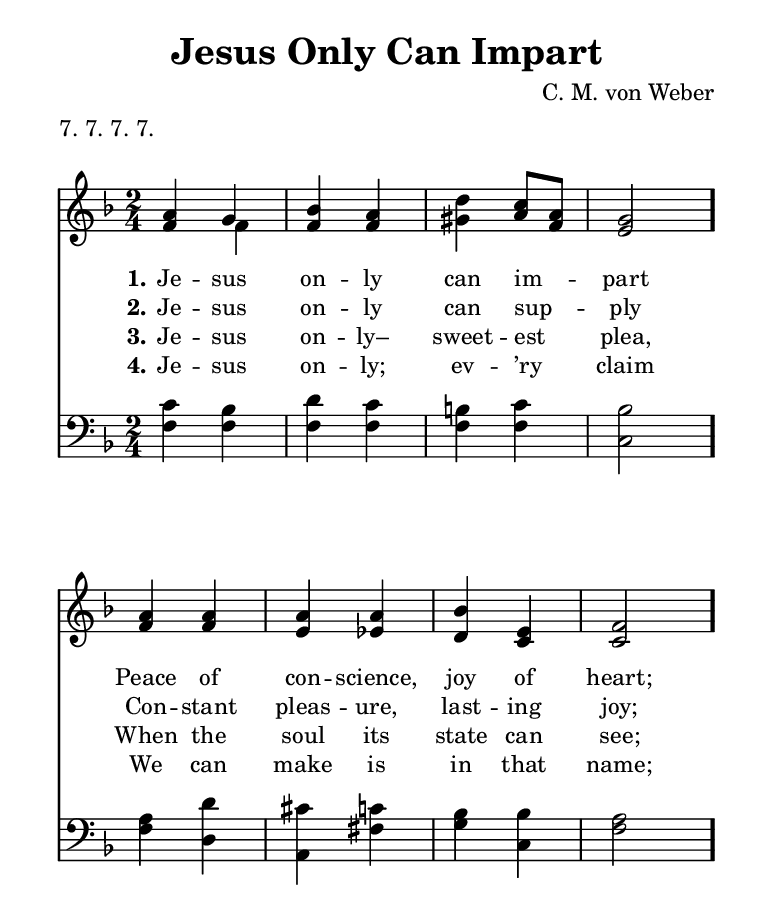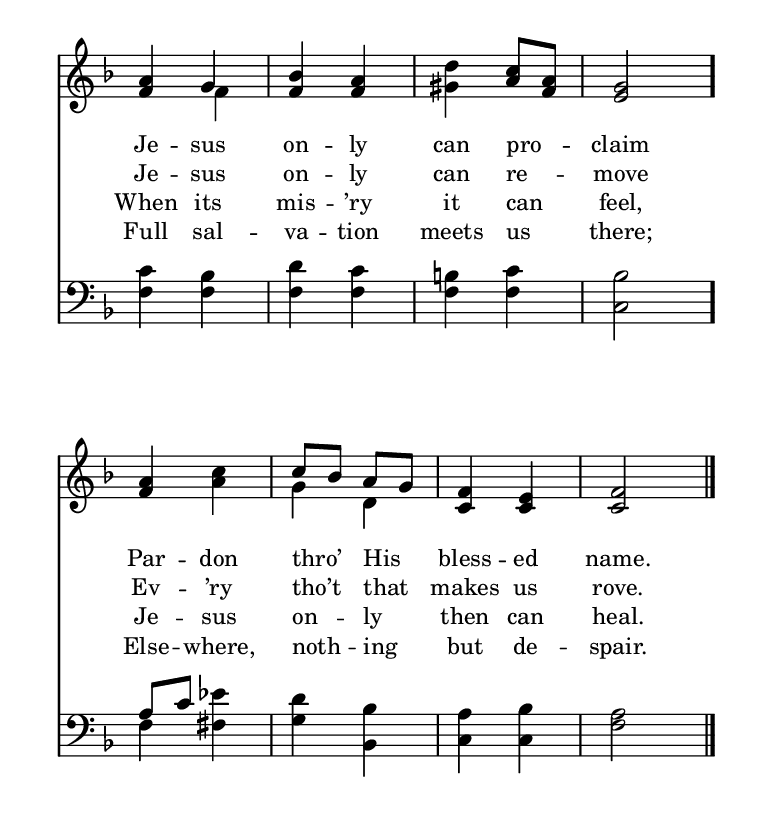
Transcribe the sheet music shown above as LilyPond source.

\include "common/global.ily"
\paper {
  \include "common/paper.ily"
  ragged-bottom = ##t
  ragged-last-bottom = ##t
  systems-per-page = #(cond (is-eogsized 2) (#t #f))
  system-system-spacing.padding = 11
}

\header{
  %gospel
  hymnnumber = "24"
  title = "Jesus Only Can Impart"
  tunename = "Weber"
  meter = "7. 7. 7. 7."
  poet = ""
  composer = "C. M. von Weber"
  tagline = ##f
}

% for fermata in MIDI
ta = { \tempo 4=80 }
tb = { \tempo 4=40 }

patternAA = { c4      c4 | c4 c4           | c4 c8[ c8] | c2 }
patternAB = { c4      c4 | c4 c4           | c4 c4      | c2 }
patternAC = { c4      c4 | c8[ c8] c8[ c8] | c4 c4      | c2 }
patternAD = { c8[ c8] c4 | c4 c4           | c4 c4      | c2 }

global = {
  \include "common/overrides.ily"
  \override Staff.TimeSignature.style = #'numbered
  \time 2/4
  \override Score.MetronomeMark.transparent = ##t % hide all fermata changes too
  \ta
  \key f \major
  \autoBeamOff
}

notesSoprano = {
\global
\relative c'' {

  \changePitch \patternAA { a g | bes a     | d c a  | g }
  \changePitch \patternAB { a a | a a       | bes e, | f }
  \changePitch \patternAA { a g | bes a     | d c a  | g }
  \changePitch \patternAC { a c | c bes a g | f e    | f }

  \bar "|."

}
}

notesAlto = {
\global
\relative e' {

  \changePitch \patternAA { f f | f f   | gis a f | e }
  \changePitch \patternAB { f f | e ees | d c     | c }
  \changePitch \patternAA { f f | f f   | gis a f | e }
  \changePitch \patternAB { f a | g d   | c c     | c }

}
}

notesTenor = {
\global
\relative a {

  \changePitch \patternAB { c bes   | d c   | b c     | bes }
  \changePitch \patternAB { a d     | cis c | bes bes | a   }
  \changePitch \patternAB { c bes   | d c   | b c     | bes }
  \changePitch \patternAD { a c ees | d bes | a bes   | a   }

}
}

notesBass = {
\global
\relative f {

  \changePitch \patternAB { f f   | f f    | f f  | c }
  \changePitch \patternAB { f d   | a fis' | g c, | f }
  \changePitch \patternAB { f f   | f f    | f f  | c }
  \changePitch \patternAB { f fis | g bes, | c c  | f }

}
}

wordsA = \lyricmode {
\set stanza = "1."

Je -- sus on -- ly can im -- part \bar "."
Peace of con -- science, joy of heart; \bar "." \break
Je -- sus on -- ly can pro -- claim \bar "."
Par -- don thro’ His bless -- ed name. \bar "." \break

}

wordsB = \lyricmode {
\set stanza = "2."

Je -- sus on -- ly can sup -- ply
Con -- stant pleas -- ure, last -- ing joy;
Je -- sus on -- ly can re -- move
Ev -- ’ry tho’t that makes us rove.

}

wordsC = \lyricmode {
\set stanza = "3."

Je -- sus on -- ly– sweet -- est plea,
When the soul its state can see;
When its mis -- ’ry it can feel,
Je -- sus on -- ly then can heal.

}

wordsD = \lyricmode {
\set stanza = "4."

Je -- sus on -- ly; ev -- ’ry claim
We can make is in that name;
Full sal -- va -- tion meets us there;
Else -- where, noth -- ing but de -- spair.

}

\score {
  \context ChoirStaff <<
    \context Staff = upper <<
      \set Staff.autoBeaming = ##f
      \set ChoirStaff.systemStartDelimiter = #'SystemStartBar
      \set ChoirStaff.printPartCombineTexts = ##f
      \partcombine #'(2 . 9) \notesSoprano \notesAlto
      \context NullVoice = sopranos { \voiceOne << \notesSoprano >> }
      \context NullVoice = altos { \voiceTwo << \notesAlto >> }
      \context Lyrics = one   \lyricsto sopranos \wordsA
      \context Lyrics = two   \lyricsto sopranos \wordsB
      \context Lyrics = three \lyricsto sopranos \wordsC
      \context Lyrics = four  \lyricsto sopranos \wordsD
      %\context Lyrics = five  \lyricsto sopranos \wordsE
    >>
    \context Staff = men <<
      \set Staff.autoBeaming = ##f
      \clef bass
      \set ChoirStaff.printPartCombineTexts = ##f
      \partcombine #'(2 . 9) \notesTenor \notesBass
      \context NullVoice = tenors { \voiceOne << \notesTenor >> }
      \context NullVoice = basses { \voiceTwo << \notesBass >> }
    >>
  >>
  \layout {
    \include "common/layout.ily"
  }
  \midi{
    \include "common/midi.ily"
  }
}

\version "2.19.49"  % necessary for upgrading to future LilyPond versions.

% vi:set et ts=2 sw=2 ai nocindent syntax=lilypond:
